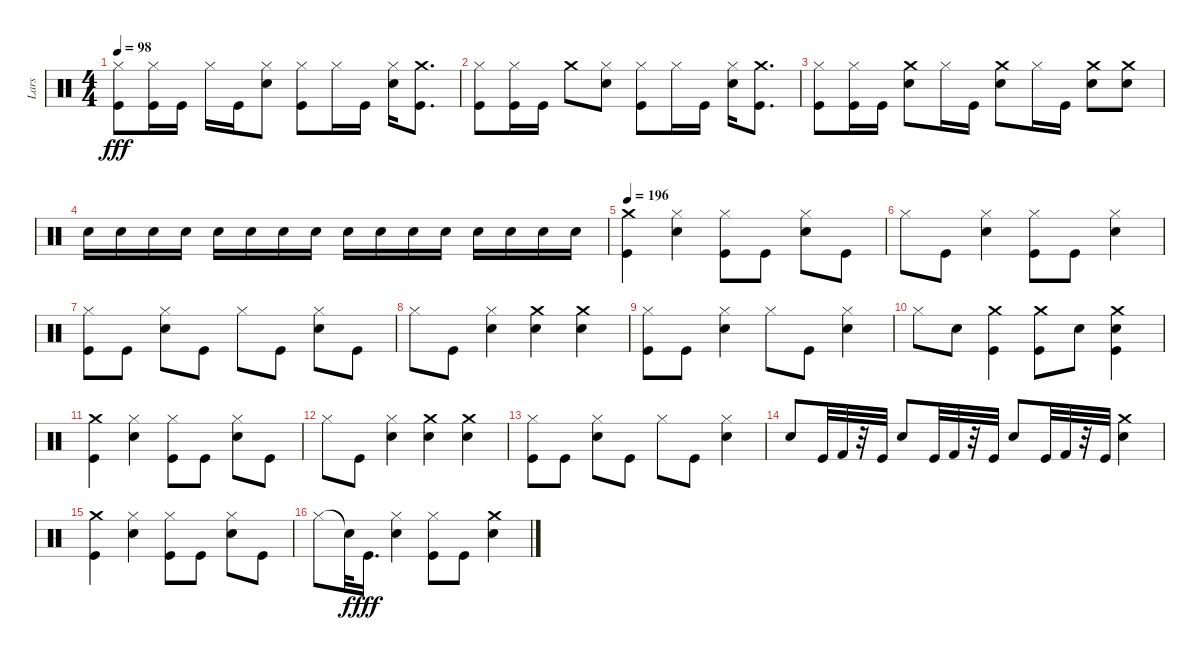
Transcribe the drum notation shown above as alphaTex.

\track ("Lars" "Lars") {instrument percussion}
\staff {score}
\articulation defaults
\ts (4 4)
\tempo 98
\clef neutral
\ks c
("Kick (hit)" "Hi-Hat (closed)").8{dy fff} ("Kick (hit)" "Hi-Hat (closed)").16 "Kick (hit)".16 "Hi-Hat (closed)".16 "Kick (hit)".16 ("Snare (hit) 2" "Hi-Hat (closed)").8 ("Kick (hit)" "Hi-Hat (closed)").8 "Hi-Hat (closed)".16 "Kick (hit)".16 ("Snare (hit) 2" "Hi-Hat (closed)").16 ("Kick (hit)" "Crash medium (hit)").8{d} |
("Kick (hit)" "Hi-Hat (closed)").8 ("Kick (hit)" "Hi-Hat (closed)").16 "Kick (hit)".16 "Crash medium (hit)".8 ("Snare (hit) 2" "Hi-Hat (closed)").8 ("Kick (hit)" "Hi-Hat (closed)").8 "Hi-Hat (closed)".16 "Kick (hit)".16 ("Snare (hit) 2" "Hi-Hat (closed)").16 ("Kick (hit)" "Crash medium (hit)").8{d} |
("Kick (hit)" "Hi-Hat (closed)").8 ("Kick (hit)" "Hi-Hat (closed)").16 "Kick (hit)".16 ("Crash medium (hit)" "Snare (hit) 2").8 "Hi-Hat (closed)".16 "Kick (hit)".16 ("Snare (hit) 2" "Crash medium (hit)").8 "Hi-Hat (closed)".16 "Kick (hit)".16 ("Crash medium (hit)" "Snare (hit) 2").8 ("Crash medium (hit)" "Snare (hit) 2").8 |
"Snare (hit) 2".16 "Snare (hit) 2".16 "Snare (hit) 2".16 "Snare (hit) 2".16 "Snare (hit) 2".16 "Snare (hit) 2".16 "Snare (hit) 2".16 "Snare (hit) 2".16 "Snare (hit) 2".16 "Snare (hit) 2".16 "Snare (hit) 2".16 "Snare (hit) 2".16 "Snare (hit) 2".16 "Snare (hit) 2".16 "Snare (hit) 2".16 "Snare (hit) 2".16 |
\tempo 196
("Kick (hit)" "Crash medium (hit)").4 ("Hi-Hat (closed)" "Snare (hit) 2").4 ("Kick (hit)" "Hi-Hat (closed)").8 "Kick (hit)".8 ("Snare (hit) 2" "Hi-Hat (closed)").8 "Kick (hit)".8 |
"Hi-Hat (closed)".8 "Kick (hit)".8 ("Snare (hit) 2" "Hi-Hat (closed)").4 ("Hi-Hat (closed)" "Kick (hit)").8 "Kick (hit)".8 ("Snare (hit) 2" "Hi-Hat (closed)").4 |
("Kick (hit)" "Hi-Hat (closed)").8 "Kick (hit)".8 ("Snare (hit) 2" "Hi-Hat (closed)").8 "Kick (hit)".8 "Hi-Hat (closed)".8 "Kick (hit)".8 ("Snare (hit) 2" "Hi-Hat (closed)").8 "Kick (hit)".8 |
"Hi-Hat (closed)".8 "Kick (hit)".8 ("Snare (hit) 2" "Hi-Hat (closed)").4 ("Crash medium (hit)" "Snare (hit) 2").4 ("Crash medium (hit)" "Snare (hit) 2").4 |
("Kick (hit)" "Hi-Hat (closed)").8 "Kick (hit)".8 ("Snare (hit) 2" "Hi-Hat (closed)").4 "Hi-Hat (closed)".8 "Kick (hit)".8 ("Snare (hit) 2" "Hi-Hat (closed)").4 |
"Hi-Hat (closed)".8 "Snare (hit) 2".8 ("Crash medium (hit)" "Kick (hit)").4 ("Kick (hit)" "Crash medium (hit)").8 "Snare (hit) 2".8 ("Snare (hit) 2" "Crash medium (hit)" "Kick (hit)").4 |
("Kick (hit)" "Crash medium (hit)").4 ("Hi-Hat (closed)" "Snare (hit) 2").4 ("Kick (hit)" "Hi-Hat (closed)").8 "Kick (hit)".8 ("Snare (hit) 2" "Hi-Hat (closed)").8 "Kick (hit)".8 |
"Hi-Hat (closed)".8 "Kick (hit)".8 ("Snare (hit) 2" "Hi-Hat (closed)").4 ("Crash medium (hit)" "Snare (hit) 2").4 ("Crash medium (hit)" "Snare (hit) 2").4 |
("Kick (hit)" "Hi-Hat (closed)").8 "Kick (hit)".8 ("Snare (hit) 2" "Hi-Hat (closed)").8 "Kick (hit)".8 "Hi-Hat (closed)".8 "Kick (hit)".8 ("Snare (hit) 2" "Hi-Hat (closed)").4 |
"Snare (hit) 2".8 "Kick (hit)".32 "Kick (hit) 2".32 r.32 "Kick (hit)".32 "Snare (hit) 2".8 "Kick (hit)".32 "Kick (hit) 2".32 r.32 "Kick (hit)".32 "Snare (hit) 2".8 "Kick (hit)".32 "Kick (hit) 2".32 r.32 "Kick (hit)".32 ("Crash medium (hit)" "Snare (hit) 2").4 |
("Kick (hit)" "Crash medium (hit)").4 ("Snare (hit) 2" "Hi-Hat (closed)").4 ("Kick (hit)" "Hi-Hat (closed)").8 "Kick (hit)".8 ("Snare (hit) 2" "Hi-Hat (closed)").8 "Kick (hit)".8 |
"Hi-Hat (closed)".8 "Snare (hit)"{t}.32{dy f} "Kick (hit)".16{d dy fff} ("Snare (hit) 2" "Hi-Hat (closed)").4 ("Kick (hit)" "Hi-Hat (closed)").8 "Kick (hit)".8 ("Crash medium (hit)" "Snare (hit) 2").4
